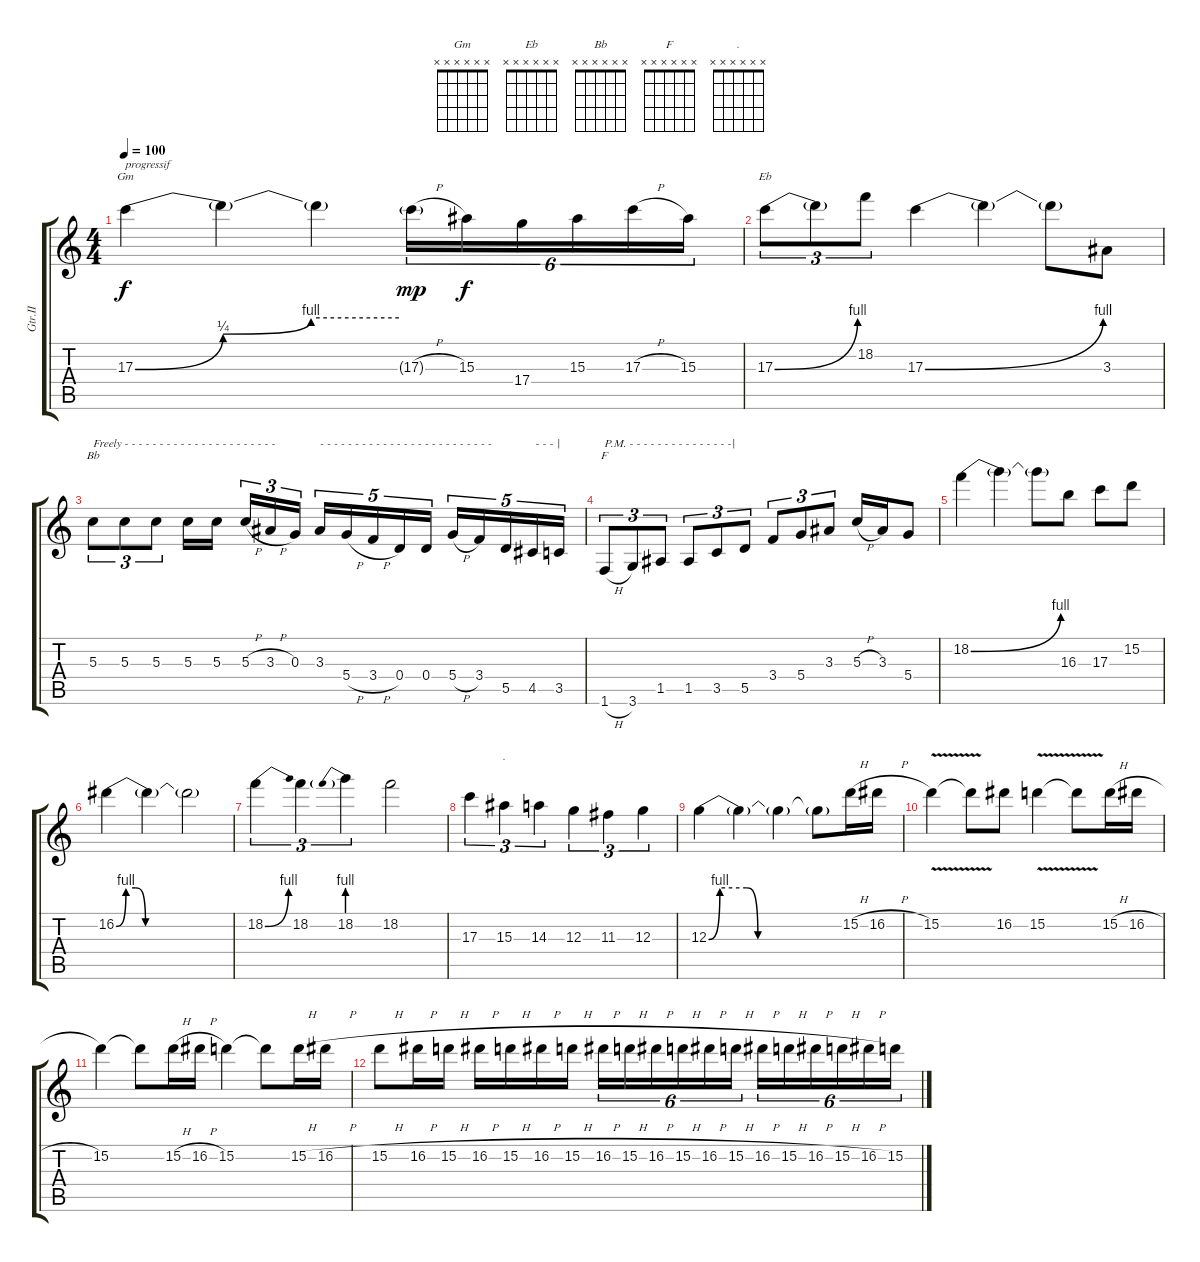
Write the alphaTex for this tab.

\track ("Gtr.II" "Gtr.II") {instrument overdrivenguitar}
\staff {score tabs}
\tuning (E4 B3 G3 D3 A2 E2) {hide}
\chord ("Gm" x x x x x x)
\chord ("Eb" x x x x x x)
\chord ("Bb" x x x x x x)
\chord ("F" x x x x x x)
\chord ("." x x x x x x)
\ts (4 4)
\tempo 100
\clef g2
\ks c
17.3{be (custom 0 0 20 1 40 4 60 4)}.4{ch "Gm" txt "progressif " dy f} 17.3{t}.4 17.3{t}.4 17.3{h g}.16{tu (6 4) dy mp} 15.3.16{tu (6 4) dy f} 17.4.16{tu (6 4)} 15.3.16{tu (6 4)} 17.3{h}.16{tu (6 4)} 15.3.16{tu (6 4)} |
17.3{be (bend 0 0 60 4)}.8{tu (3 2) ch "Eb"} 17.3{t}.8{tu (3 2)} 18.2.8{tu (3 2)} 17.3{be (bend 0 0 60 4)}.4 17.3{t}.4 17.3{t}.8 3.3.8 |
5.3.8{tu (3 2) ch "Bb" txt "Freely - - - - - - - - - - - - - - - - - - - - - -"} 5.3.8{tu (3 2)} 5.3.8{tu (3 2)} 5.3.16 5.3.16 5.3{h}.16{tu (3 2)} 3.3{h}.16{tu (3 2)} 0.3.16{tu (3 2)} 3.3.16{tu (5 4) txt "- - - - - - - - - - - - - - - - - - - - - - - - - "} 5.4{h}.16{tu (5 4)} 3.4{h}.16{tu (5 4)} 0.4.16{tu (5 4)} 0.4.16{tu (5 4)} 5.4{h}.16{tu (5 4)} 3.4.16{tu (5 4)} 5.5.16{tu (5 4)} 4.5.16{tu (5 4) txt " - - - |"} 3.5.16{tu (5 4)} |
1.6{h}.8{tu (3 2) ch "F" txt "P.M. - - - - - - - - - - - - - - -|"} 3.6.8{tu (3 2)} 1.5.8{tu (3 2)} 1.5.8{tu (3 2)} 3.5.8{tu (3 2)} 5.5.8{tu (3 2)} 3.4.8{tu (3 2)} 5.4.8{tu (3 2)} 3.3.8{tu (3 2)} 5.3{h}.16 3.3.16 5.4.8 |
18.2{be (bend 0 0 60 4)}.4{volume 9} 18.2{t}.4 18.2{t}.8 16.3.8 17.3.8 15.2.8 |
16.2{be (custom 0 0 5 4 10 4 15 0 60 0)}.4 16.2{t}.4 16.2{t}.2 |
18.2{be (bend 0 0 60 4)}.4{tu (3 2) volume 6} 18.2.4{tu (3 2)} 18.2{be (prebend 0 4 60 4)}.4{tu (3 2)} 18.2.2 |
17.3.4{tu (3 2)} 15.3.4{tu (3 2) ch "."} 14.3.4{tu (3 2)} 12.3.4{tu (3 2)} 11.3.4{tu (3 2)} 12.3.4{tu (3 2)} |
12.3{be (custom 0 0 5 4 17 4 22 0 60 0)}.4{volume 4} 12.3{t}.4 12.3{t}.4 12.3{t}.8 15.2{h}.16 16.2{h}.16 |
15.2{v}.4 15.2{t}.8 16.2.8 15.2{v}.4 15.2{t}.8 15.2{h}.16 16.2{h}.16 |
15.2.4{volume 0} 15.2{t}.8 15.2{h}.16 16.2{h}.16 15.2.4 15.2{t}.8 15.2{h}.16 16.2{h}.16 |
15.2{h}.8 16.2{h}.16 15.2{h}.16 16.2{h}.16 15.2{h}.16 16.2{h}.16 15.2{h}.16 16.2{h}.16{tu (6 4)} 15.2{h}.16{tu (6 4)} 16.2{h}.16{tu (6 4)} 15.2{h}.16{tu (6 4)} 16.2{h}.16{tu (6 4)} 15.2{h}.16{tu (6 4)} 16.2{h}.16{tu (6 4)} 15.2{h}.16{tu (6 4)} 16.2{h}.16{tu (6 4)} 15.2{h}.16{tu (6 4)} 16.2{h}.16{tu (6 4)} 15.2.16{tu (6 4)}
